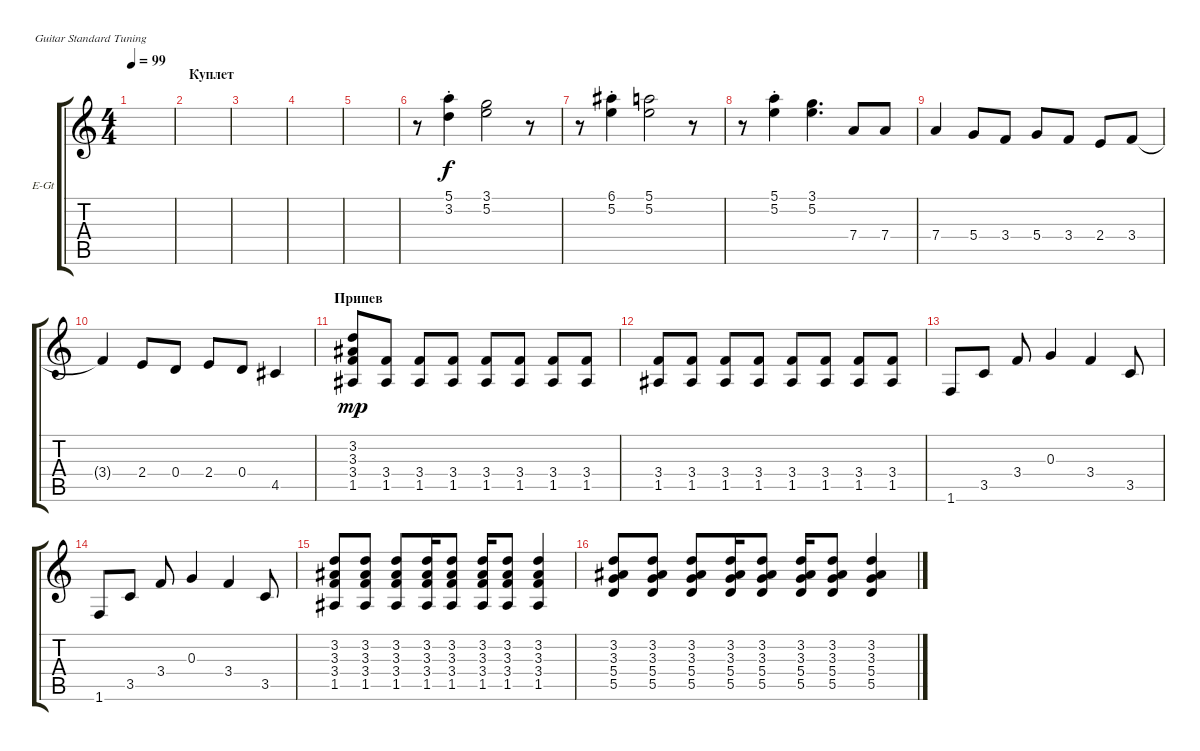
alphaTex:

\defaultSystemsLayout 4
\bracketExtendMode groupsimilarinstruments
\firstSystemTrackNameOrientation horizontal
\otherSystemsTrackNameOrientation horizontal
\track ("Г. Каспарян" "E-Gt") {instrument electricguitarclean}
\staff {score tabs}
\tuning (E4 B3 G3 D3 A2 E2)
\ts (4 4)
\tempo 99
\clef g2
\ks c
|
\section ("" "Куплет")
|
|
|
|
r.8 (5.1{st} 3.2{st}).4 (3.1 5.2).2 r.8 |
r.8 (6.1{st} 5.2{st}).4 (5.1 5.2).2 r.8 |
r.8 (5.1{st} 5.2{st}).4 (3.1 5.2).4{d} 7.4.8 7.4.8 |
7.4.4 5.4.8 3.4.8 5.4.8 3.4.8 2.4.8 3.4.8 |
3.4{t}.4 2.4.8 0.4.8 2.4.8 0.4.8 4.5.4 |
\section ("" "Припев")
(1.5 3.4 3.3 3.2).8{dy mp} (1.5 3.4).8 (1.5 3.4).8 (1.5 3.4).8 (1.5 3.4).8 (1.5 3.4).8 (1.5 3.4).8 (1.5 3.4).8 |
(1.5 3.4).8 (1.5 3.4).8 (1.5 3.4).8 (1.5 3.4).8 (1.5 3.4).8 (1.5 3.4).8 (1.5 3.4).8 (1.5 3.4).8 |
1.6.8 3.5.8 3.4.8 0.3.4 3.4.4 3.5.8 |
1.6.8 3.5.8 3.4.8 0.3.4 3.4.4 3.5.8 |
(1.5 3.4 3.3 3.2).8 (1.5 3.4 3.3 3.2).8 (1.5 3.4 3.3 3.2).8 (1.5 3.4 3.3 3.2).16 (1.5 3.4 3.3 3.2).8 (1.5 3.4 3.3 3.2).16 (1.5 3.4 3.3 3.2).8 (1.5 3.4 3.3 3.2).4 |
(5.5 5.4 3.3 3.2).8 (5.5 5.4 3.3 3.2).8 (5.5 5.4 3.3 3.2).8 (5.5 5.4 3.3 3.2).16 (5.5 5.4 3.3 3.2).8 (5.5 5.4 3.3 3.2).16 (5.5 5.4 3.3 3.2).8 (5.5 5.4 3.3 3.2).4
